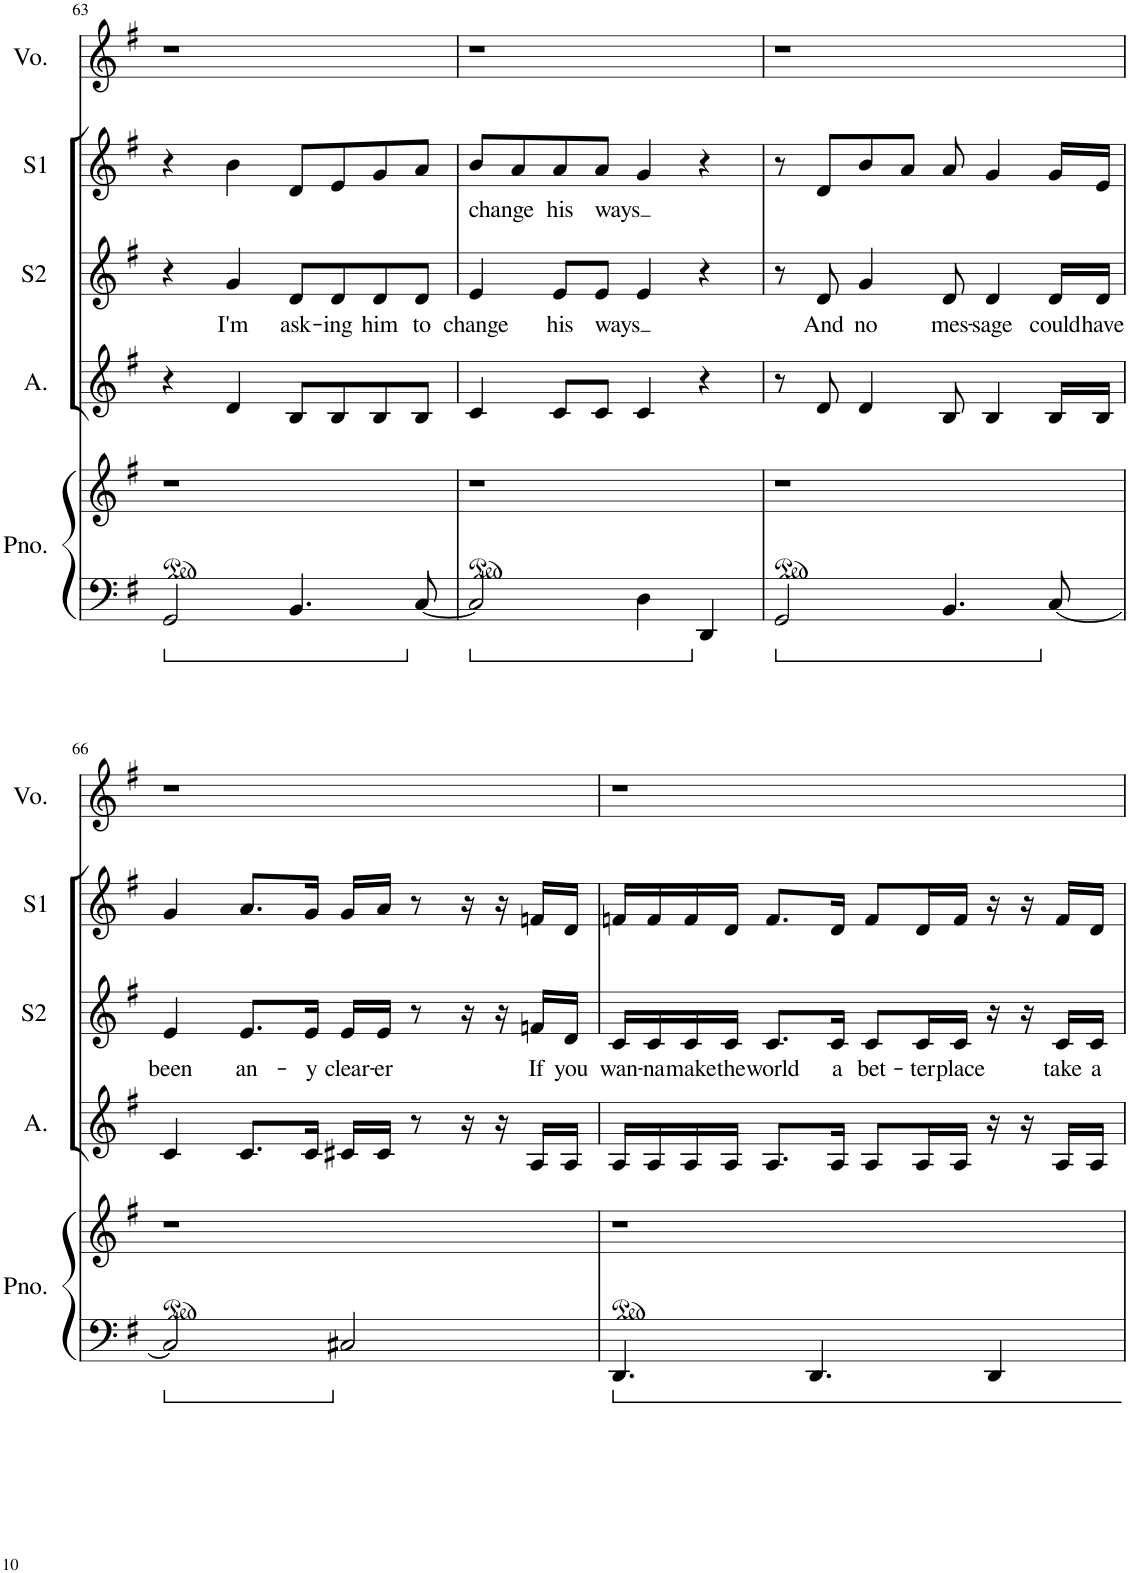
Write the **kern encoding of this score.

**kern	**kern	**kern	**kern	**text	**kern	**text	**kern
*part5	*part5	*part4	*part3	*part3	*part2	*part2	*part1
*staff6	*staff5	*staff4	*staff3	*staff3	*staff2	*staff2	*staff1
*I"Piano	*	*I"Alto	*I"Soprano 2	*	*I"Soprano 1	*	*I"Voice
*I'Pno.	*	*I'A.	*I'S2	*	*I'S1	*	*I'Vo.
!!LO:PB:g=z
*clefF4	*clefG2	*clefG2	*clefG2	*	*clefG2	*	*clefG2
*k[f#]	*k[f#]	*k[f#]	*k[f#]	*	*k[f#]	*	*k[f#]
*G:	*G:	*G:	*G:	*	*G:	*	*G:
*M4/4	*M4/4	*M4/4	*M4/4	*	*M4/4	*	*M4/4
=63	=63	=63	=63	=63	=63	=63	=63
2GG/	1r	4r	4r	.	4r	.	1r
!	!	!	!	!LO:LY:b	!	!	!
.	.	4d/	4g/	I'm	4b\	.	.
!	!	!	!	!LO:LY:b	!	!	!
4.BB/	.	8B/L	8d/L	ask-	8d/L	.	.
!	!	!	!	!LO:LY:b	!	!	!
.	.	8B/	8d/	-ing	8e/	.	.
!	!	!	!	!LO:LY:b	!	!	!
.	.	8B/	8d/	him	8g/	.	.
!	!	!	!	!LO:LY:b	!	!	!
[8C/	.	8B/J	8d/J	to	8a/J	.	.
=64	=64	=64	=64	=64	=64	=64	=64
!	!	!	!	!LO:LY:b	!	!LO:LY:b	!
2C/]	1r	4c/	4e/	change	8b/L	change	1r
.	.	.	.	.	8a/	.	.
!	!	!	!	!LO:LY:b	!	!LO:LY:b	!
.	.	8c/L	8e/L	his	8a/	his	.
!	!	!	!	!LO:LY:b	!	!LO:LY:b	!
.	.	8c/J	8e/J	ways	8a/J	ways	.
4D\	.	4c/	4e/	.	4g/	.	.
4DD/	.	4r	4r	.	4r	.	.
=65	=65	=65	=65	=65	=65	=65	=65
2GG/	1r	8r	8r	.	8r	.	1r
!	!	!	!	!LO:LY:b	!	!	!
.	.	8d/	8d/	And	8d/L	.	.
!	!	!	!	!LO:LY:b	!	!	!
.	.	4d/	4g/	no	8b/	.	.
.	.	.	.	.	8a/J	.	.
!	!	!	!	!LO:LY:b	!	!	!
4.BB/	.	8B/	8d/	mes-	8a/	.	.
!	!	!	!	!LO:LY:b	!	!	!
.	.	4B/	4d/	-sage	4g/	.	.
!	!	!	!	!LO:LY:b	!	!	!
[8C/	.	16B/LL	16d/LL	could	16g/LL	.	.
!	!	!	!	!LO:LY:b	!	!	!
.	.	16B/JJ	16d/JJ	have	16e/JJ	.	.
!!LO:LB:g=z
=66	=66	=66	=66	=66	=66	=66	=66
!	!	!	!	!LO:LY:b	!	!	!
2C/]	1r	4c/	4e/	been	4g/	.	1r
!	!	!	!	!LO:LY:b	!	!	!
.	.	8.c/L	8.e/L	an-	8.a/L	.	.
!	!	!	!	!LO:LY:b	!	!	!
.	.	16c/Jk	16e/Jk	-y	16g/Jk	.	.
!	!	!	!	!LO:LY:b	!	!	!
2C#X/	.	16c#X/LL	16e/LL	clear-	16g/LL	.	.
!	!	!	!	!LO:LY:b	!	!	!
.	.	16c#/JJ	16e/JJ	-er	16a/JJ	.	.
.	.	8r	8r	.	8r	.	.
.	.	16r	16r	.	16r	.	.
.	.	16r	16r	.	16r	.	.
!	!	!	!	!LO:LY:b	!	!	!
.	.	16A/LL	16fn/LL	If	16fn/LL	.	.
!	!	!	!	!LO:LY:b	!	!	!
.	.	16A/JJ	16d/JJ	you	16d/JJ	.	.
=67	=67	=67	=67	=67	=67	=67	=67
!	!	!	!	!LO:LY:b	!	!	!
4.DD/	1r	16A/LL	16c/LL	wan-	16fn/LL	.	1r
!	!	!	!	!LO:LY:b	!	!	!
.	.	16A/	16c/	-na	16f/	.	.
!	!	!	!	!LO:LY:b	!	!	!
.	.	16A/	16c/	make	16f/	.	.
!	!	!	!	!LO:LY:b	!	!	!
.	.	16A/JJ	16c/JJ	the	16d/JJ	.	.
!	!	!	!	!LO:LY:b	!	!	!
.	.	8.A/L	8.c/L	world	8.f/L	.	.
4.DD/	.	.	.	.	.	.	.
!	!	!	!	!LO:LY:b	!	!	!
.	.	16A/Jk	16c/Jk	a	16d/Jk	.	.
!	!	!	!	!LO:LY:b	!	!	!
.	.	8A/L	8c/L	bet-	8f/L	.	.
!	!	!	!	!LO:LY:b	!	!	!
.	.	16A/L	16c/L	-ter	16d/L	.	.
!	!	!	!	!LO:LY:b	!	!	!
.	.	16A/JJ	16c/JJ	place	16f/JJ	.	.
4DD/	.	16r	16r	.	16r	.	.
.	.	16r	16r	.	16r	.	.
!	!	!	!	!LO:LY:b	!	!	!
.	.	16A/LL	16c/LL	take	16f/LL	.	.
!	!	!	!	!LO:LY:b	!	!	!
.	.	16A/JJ	16c/JJ	a	16d/JJ	.	.
=	=	=	=	=	=	=	=
*-	*-	*-	*-	*-	*-	*-	*-
